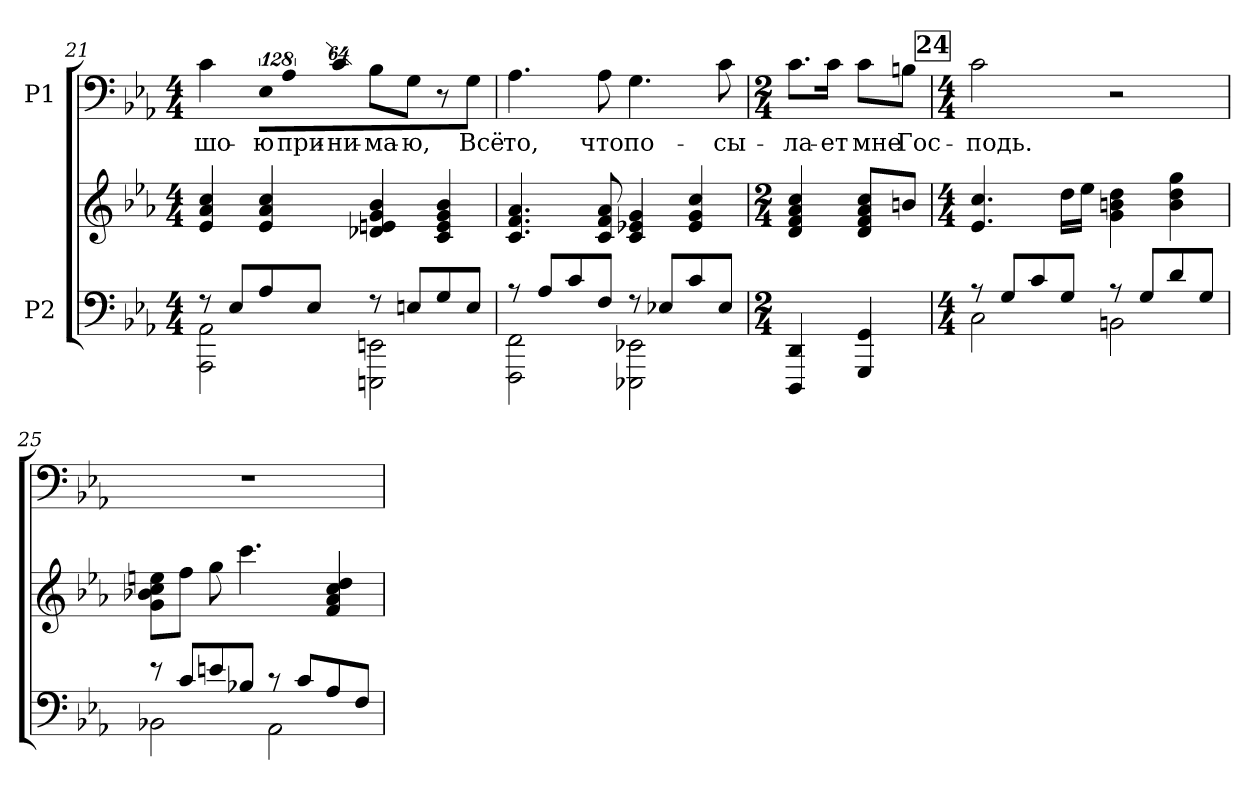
**kern	**kern	**kern	**text
*part2	*part2	*part1	*part1
*staff3	*staff2	*staff1	*staff1
*I"P2	*	*I"P1	*
*clefF4	*clefG2	*clefF4	*
*k[b-e-a-]	*k[b-e-a-]	*k[b-e-a-]	*
*c:	*c:	*c:	*
*M4/4	*M4/4	*M4/4	*
=21	=21	=21	=21
*^	*	*	*
!	!	!	!	!LO:LY:b:color=#000000
8r	2AAA-i\ 2AA-i	4e-i/ 4a-i 4cci	4ci\	-шо-
8E-i/L	.	.	.	.
!	!	!	!LO:N:vis=8	!
!	!	!	!	!LO:LY:b:color=#000000
8A-i/	.	4e-i/ 4a-i 4cci	1024%85E-i\L	-ю
!	!	!	!LO:N:vis=8	!
!	!	!	!	!LO:LY:b:color=#000000
.	.	.	1024%85A-i\	при-
8E-i/J	.	.	.	.
!	!	!	!LO:N:vis=8	!
!	!	!	!	!LO:LY:b:color=#000000
.	.	.	512%43ci\J	-ни-
!	!	!	!	!LO:LY:b:color=#000000
8r	2EEEni\ 2EEni	4d-Xi/ 4eni 4gi 4b-i	8B-i\L	-ма-
!	!	!	!	!LO:LY:b:color=#000000
8Eni/L	.	.	8Gi\J	-ю,
8Gi/	.	4ci/ 4ei 4gi 4b-i	8r	.
!	!	!	!	!LO:LY:b:color=#000000
8Ei/J	.	.	8Gi\	Всё
=22	=22	=22	=22	=22
!	!	!	!	!LO:LY:b:color=#000000
8r	2FFFi\ 2FFi	4.ci/ 4.fi 4.a-i	4.A-i\	то,
8A-i/L	.	.	.	.
8ci/	.	.	.	.
!	!	!	!	!LO:LY:b:color=#000000
8Fi/J	.	8ci/ 8fi 8a-i	8A-i\	что
!	!	!	!	!LO:LY:b:color=#000000
8r	2EEE-Xi\ 2EE-Xi	4ci/ 4e-Xi 4gi	4.Gi\	по-
8E-Xi/L	.	.	.	.
8ci/	.	4e-i/ 4gi 4cci	.	.
!	!	!	!	!LO:LY:b:color=#000000
8E-i/J	.	.	8ci\	-сы-
*v	*v	*	*	*
=23	=23	=23	=23
*M2/4	*M2/4	*M2/4	*
!	!	!	!LO:LY:b:color=#000000
4DDDi/ 4DDi	4di/ 4fi 4a-i 4cci	8.ci\L	-ла-
!	!	!	!LO:LY:b:color=#000000
.	.	16ci\Jk	-ет
!	!	!	!LO:LY:b:color=#000000
4GGGi/ 4GGi	8di/ 8fi 8a-i 8cciL	8ci\L	мне
!	!	!	!LO:LY:b:color=#000000
.	8bni/J	8Bni\J	Гос-
!!LO:LB:g=z
!!LO:REH:place=s1:B:color=#000000:enc=box:fs=17.5172:t=24
=24	=24	=24	=24
*M4/4	*M4/4	*M4/4	*
*^	*	*	*
!	!	!	!	!LO:LY:b:color=#000000
8r	2Ci\	4.e-i/ 4.cci	2ci\	-подь.
8Gi/L	.	.	.	.
8ci/	.	.	.	.
8Gi/J	.	16ddi\LL	.	.
.	.	16ee-i\JJ	.	.
8r	2BBni\	4gi\ 4bni 4ddi	2r	.
8Gi/L	.	.	.	.
8di/	.	4bi\ 4ddi 4ggi	.	.
8Gi/J	.	.	.	.
=25	=25	=25	=25	=25
8r	2BB-Xi\	8gi\ 8b-Xi 8cci 8eeniL	1r	.
8ci/L	.	8ffi\J	.	.
8eni/	.	8ggi\	.	.
8B-Xi/J	.	4.ccci\	.	.
8r	2AA-i\	.	.	.
8ci/L	.	.	.	.
8A-i/	.	4fi/ 4a-i 4cci 4ddi	.	.
8Fi/J	.	.	.	.
*v	*v	*	*	*
=	=	=	=
*-	*-	*-	*-
